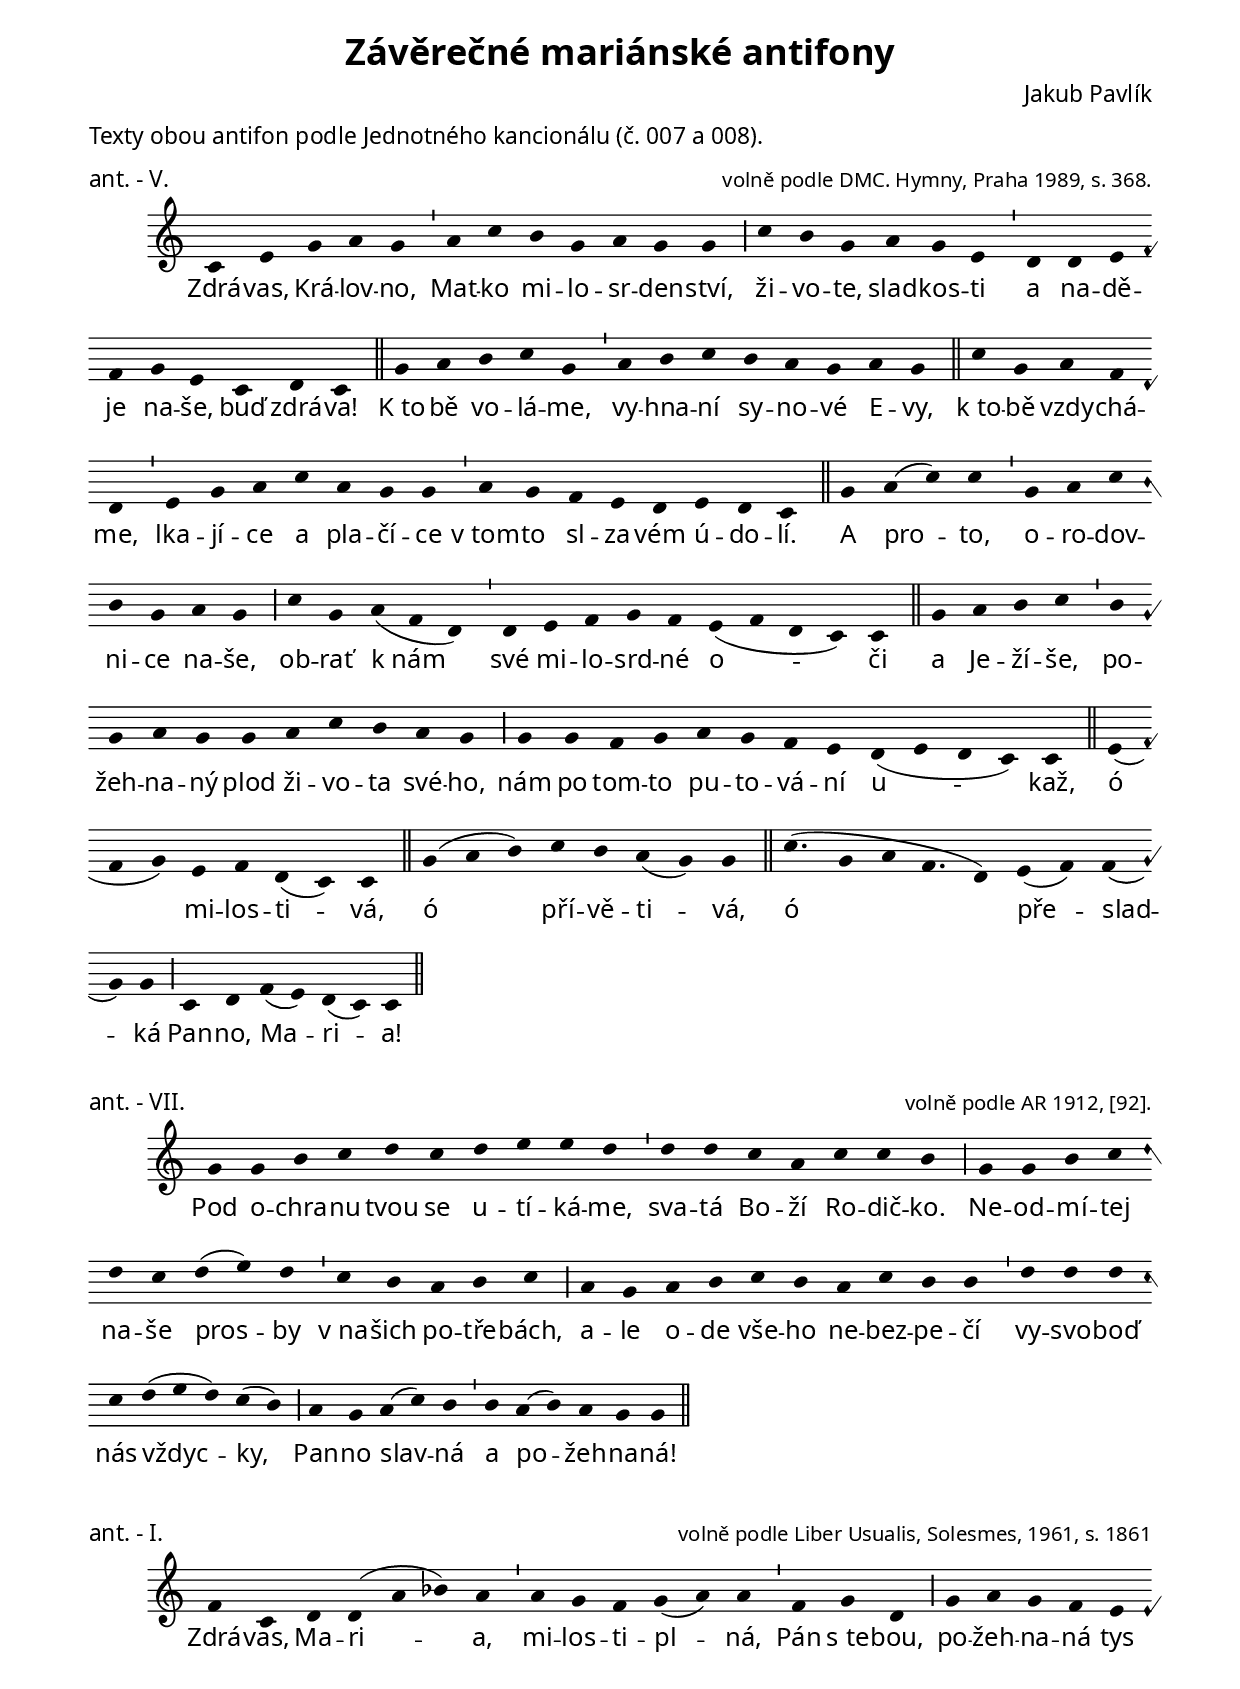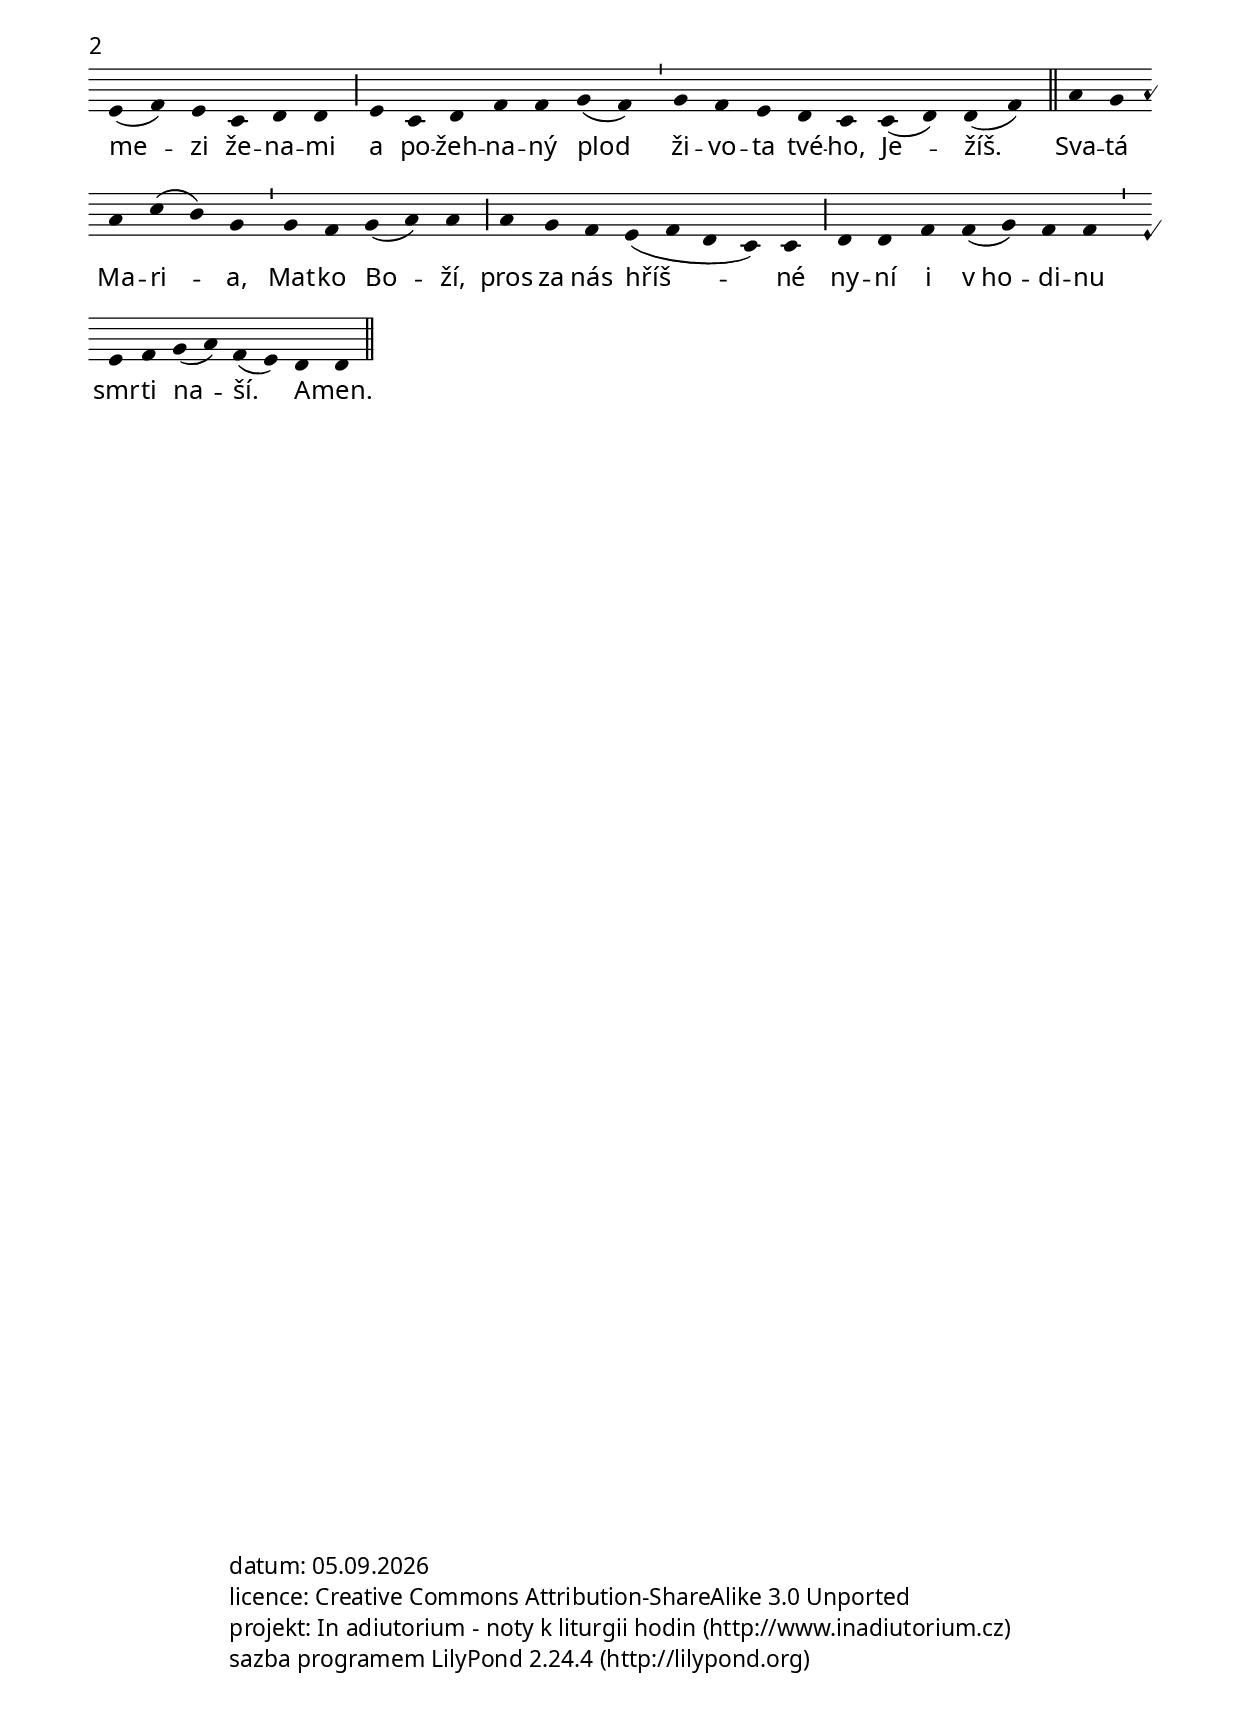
\version "2.17.24"

\header {
  title = "Závěrečné mariánské antifony"
  composer = "Jakub Pavlík"
}

\include "spolecne.ly"

\markup\justify{Texty obou antifon podle Jednotného kancionálu (č. 007 a 008).}

\score {
  \relative c' {
    \choralniRezim
    c4 e g a g \barMin
    a c b g a g g \barMaior
    c b g a g e \barMin
    d d e f g e c d c \barFinalis

    g' a b c g \barMin
    a b c b a g a g \barFinalis
    c g a f d \barMin
    e g a c a g g \barMin
    a g f e d e d c \barFinalis

    g' a( c) c \barMin g a c b g a g \barMaior
    c g a( f d) \barMin d e f g f e( f d c) c \barFinalis

    g' a b c \barMin b g a g g a c b a g \barMaior
    g g f g a g f e d( e d c) c \barFinalis

    e( f g) e f d( c) c \barFinalis

    g'( a b) c b a( g) g \barFinalis

    c4.( g4 a f4. d4) e( f) f( g) g \barMaior
    c, d f( e) d( c) c \barFinalis
  }
  \addlyrics {
    Zdrá -- vas, Krá -- lov -- no,
    Mat -- ko mi -- lo -- sr -- den -- ství,
    ži -- vo -- te, slad -- kos -- ti
    a na -- dě -- je na -- še, buď zdrá -- va!

    K_to -- bě vo -- lá -- me,
    vy -- hna -- ní sy -- no -- vé E -- vy,

    k_to -- bě vzdy -- chá -- me,
    lka -- jí -- ce a pla -- čí -- ce
    v_tom -- to sl -- za -- vém ú -- do -- lí.

    A pro -- to, o -- ro -- dov -- ni -- ce na -- še,
    ob -- rať k_nám své mi -- lo -- srd -- né o -- či

    a Je -- ží -- še,
    po -- žeh -- na -- ný plod ži -- vo -- ta své -- ho,
    nám po tom -- to pu -- to -- vá -- ní u -- kaž,

    ó mi -- los -- ti -- vá,

    ó pří -- vě -- ti -- vá,

    ó pře -- slad -- ká Pan -- no, Ma -- ri -- a!
  }
  \header {
    fons_externus = "volně podle DMC. Hymny, Praha 1989, s. 368."
    quid = "ant."
    modus = "V"
    differentia = ""
    psalmus = ""
    poet = "Jednotný kancionál (30. vyd., 2004) 007"
    id = "salve"
    piece = \markup {\sestavTitulekBezZalmu}
  }
}

\score {
  \relative c'' {
    \choralniRezim
    g4 g b c d c d e e d \barMin
    d d c a c c b \barMaior
    g g b c d c d( e) d \barMin
    c b a b c \barMaior
    a g a b c b a c b b \barMin
    d d d c d( e d) c( b) \barMaior
    a g a( c) b \barMin b a( b) a g g \barFinalis
  }
  \addlyrics {
    Pod o -- chra -- nu tvou se u -- tí -- ká -- me,
    sva -- tá Bo -- ží Ro -- dič -- ko.
    Ne -- od -- mí -- tej na -- še pros -- by
    v_na -- šich po -- tře -- bách,
    a -- le o -- de vše -- ho ne -- bez -- pe -- čí
    vy -- svo -- boď nás vždyc -- ky,
    Pan -- no slav -- ná a po -- žeh -- na -- ná!
  }
  \header {
    fons_externus = "volně podle AR 1912, [92]."
    quid = "ant."
    modus = "VII"
    differentia = ""
    psalmus = ""
    poet = "Jednotný kancionál (30. vyd., 2004) 008 - jen první část, odpovídající tomu, co jako text mariánské antifony uvádí DMC"
    id = "subtuum"
    piece = \markup {\sestavTitulekBezZalmu}
  }
}

\score {
  \relative c' {
    \choralniRezim
    f4 c d d( a' bes) a \barMin a g f g( a) a \barMin
    f g d \barMaior

    g a g f e e( f) e c d d \barMaior
    e c d f f g( f) \barMin g f e d c c( d) d( f) \barFinalis

    a4 g a c( b) g \barMin
    g f g( a) a \barMaior
    a g f e( f d c) c \barMaior
    d d f f( g) f f \barMin
    e f g( a) f( e) d d \barFinalis
  }
  \addlyrics {
    Zdrá -- vas, Ma -- ri -- a, mi -- los -- ti -- pl -- ná,
    Pán s_te -- bou,

    po -- žeh -- na -- ná tys me -- zi že -- na -- mi
    a po -- žeh -- na -- ný plod ži -- vo -- ta tvé -- ho, Je -- žíš.

    Sva -- tá Ma -- ri -- a,
    Mat -- ko Bo -- ží,
    pros za nás hříš -- né
    ny -- ní i v_ho -- di -- nu
    smr -- ti na -- ší. A -- men.
  }
  \header {
    fons_externus = "volně podle Liber Usualis, Solesmes, 1961, s. 1861"
    % http://gregobase.selapa.net/chant.php?id=1860
    quid = "ant."
    modus = "I"
    differentia = ""
    psalmus = ""
    fial = "sanktoral/1208pmpocatebezposkvrny.ly#2ne-amag?delsi_text"
    id = "avemaria"
    piece = \markup {\sestavTitulekBezZalmu}
  }
}